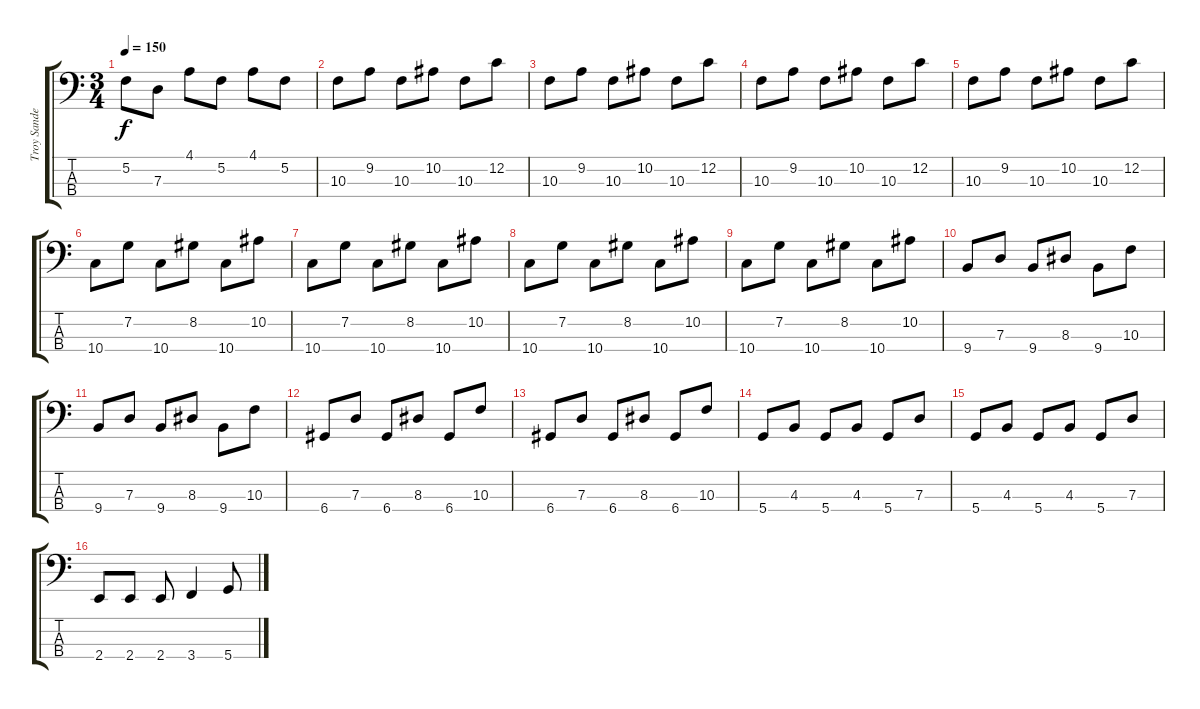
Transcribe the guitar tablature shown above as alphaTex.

\track ("Troy Sanders" "Troy Sande") {instrument electricbassfinger}
\staff {score tabs}
\tuning (F2 C2 G1 D1) {hide}
\ts (3 4)
\tempo 150
\clef f4
\ks c
5.2.8{dy f} 7.3.8 4.1.8 5.2.8 4.1.8 5.2.8 |
10.3.8 9.2.8 10.3.8 10.2.8 10.3.8 12.2.8 |
10.3.8 9.2.8 10.3.8 10.2.8 10.3.8 12.2.8 |
10.3.8 9.2.8 10.3.8 10.2.8 10.3.8 12.2.8 |
10.3.8 9.2.8 10.3.8 10.2.8 10.3.8 12.2.8 |
10.4.8 7.2.8 10.4.8 8.2.8 10.4.8 10.2.8 |
10.4.8 7.2.8 10.4.8 8.2.8 10.4.8 10.2.8 |
10.4.8 7.2.8 10.4.8 8.2.8 10.4.8 10.2.8 |
10.4.8 7.2.8 10.4.8 8.2.8 10.4.8 10.2.8 |
9.4.8 7.3.8 9.4.8 8.3.8 9.4.8 10.3.8 |
9.4.8 7.3.8 9.4.8 8.3.8 9.4.8 10.3.8 |
6.4.8 7.3.8 6.4.8 8.3.8 6.4.8 10.3.8 |
6.4.8 7.3.8 6.4.8 8.3.8 6.4.8 10.3.8 |
5.4.8 4.3.8 5.4.8 4.3.8 5.4.8 7.3.8 |
5.4.8 4.3.8 5.4.8 4.3.8 5.4.8 7.3.8 |
2.4.8 2.4.8 2.4.8 3.4.4 5.4.8
